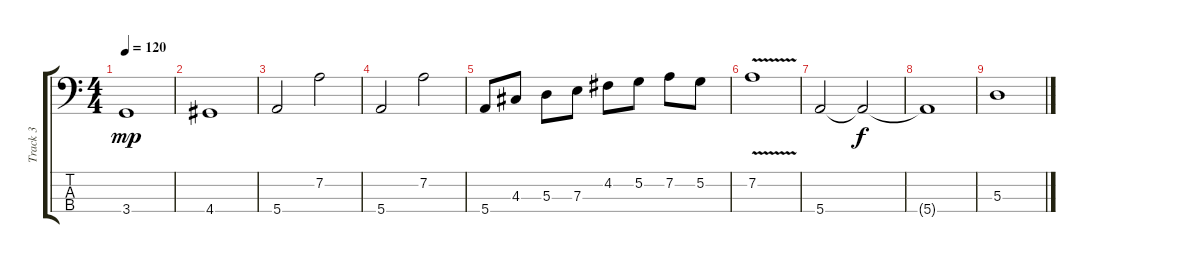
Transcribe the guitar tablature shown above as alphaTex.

\track ("Track 3" "Track 3") {instrument electricbasspick}
\staff {score tabs}
\tuning (G2 D2 A1 E1) {hide}
\ts (4 4)
\tempo 120
\clef f4
\ks c
3.4.1{dy mp} |
4.4.1 |
5.4.2 7.2.2 |
5.4.2 7.2.2 |
5.4.8 4.3.8 5.3.8 7.3.8 4.2.8 5.2.8 7.2.8 5.2.8 |
7.2{v}.1 |
5.4.2 5.4{t}.2{dy f} |
5.4{t}.1 |
5.3.1
